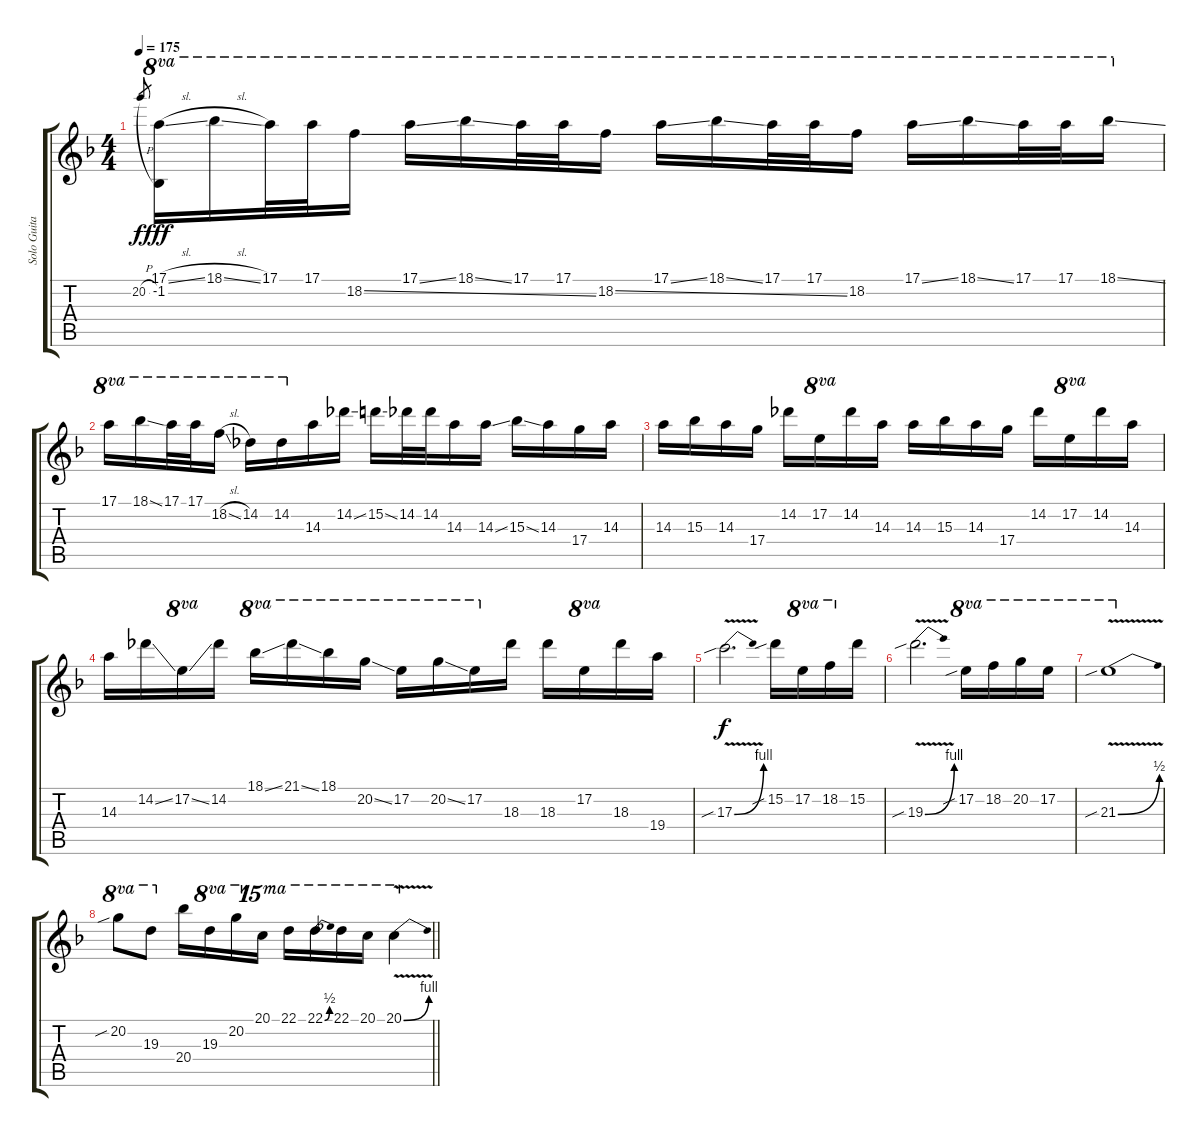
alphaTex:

\track ("Solo Guitar 1" "Solo Guita") {instrument distortionguitar}
\staff {score tabs}
\tuning (E4 B3 G3 D3 A2 D2) {hide}
\ts (4 4)
\tempo 175
\clef g2
\ks f
20.2{h}.8{gr dy f} (17.1{sl} -1.2).16{ot 8va dy fff} 18.1{sl}.16{ot 8va} 17.1.32{ot 8va} 17.1.32{ot 8va} 18.2{ss}.16{ot 8va} 17.1{ss}.16{ot 8va} 18.1{ss}.16{ot 8va} 17.1.32{ot 8va} 17.1.32{ot 8va} 18.2{ss}.16{ot 8va} 17.1{ss}.16{ot 8va} 18.1{ss}.16{ot 8va} 17.1.32{ot 8va} 17.1.32{ot 8va} 18.2.16{ot 8va} 17.1{ss}.16{ot 8va} 18.1{ss}.16{ot 8va} 17.1.32{ot 8va} 17.1.32{ot 8va} 18.1{ss}.16{ot 8va} |
17.1.16{ot 8va} 18.1{ss}.16{ot 8va} 17.1.32{ot 8va} 17.1.32{ot 8va} 18.2{sl}.16{ot 8va} 14.2.16{ot 8va} 14.2.16{ot 8va} 14.3.16 14.2{ss}.16 15.2{ss}.16 14.2.32 14.2.32 14.3.16 14.3{ss}.16 15.3{ss}.16 14.3.16 17.4.16 14.3.16 |
14.3.16 15.3.16 14.3.16 17.4.16 14.2.16 17.2.16{ot 8va} 14.2.16 14.3.16 14.3.16 15.3.16 14.3.16 17.4.16 14.2.16 17.2.16{ot 8va} 14.2.16 14.3.16 |
14.3.16 14.2{ss}.16 17.2{ss}.16{ot 8va} 14.2.16 18.1{ss}.16{ot 8va} 21.1{ss}.16{ot 8va} 18.1.16{ot 8va} 20.2{ss}.16{ot 8va} 17.2.16{ot 8va} 20.2{ss}.16{ot 8va} 17.2.16{ot 8va} 18.3.16 18.3.16 17.2.16{ot 8va} 18.3.16 19.4.16 |
17.3{be (bend 0 0 60 4) v sib}.2{d dy f} 15.2{sib}.16 17.2.16{ot 8va} 18.2.16{ot 8va} 15.2.16 |
19.3{be (bend 0 0 60 4) v sib}.2{d} 17.2{sib}.16{ot 8va} 18.2.16{ot 8va} 20.2.16{ot 8va} 17.2.16{ot 8va} |
21.3{be (bend 0 0 60 2) v sib}.1{ot 8va} |
\barLineRight lightlight
20.2{sib}.8{ot 8va} 19.3.8{ot 8va} 20.4.16 19.3.16{ot 8va} 20.2.16{ot 8va} 20.1.16{ot 15ma} 22.1.16{ot 15ma} 22.1{be (bend 0 0 60 2)}.16{ot 15ma} 22.1.16{ot 15ma} 20.1.16{ot 15ma} 20.1{be (bend 0 0 60 4) v}.4{ot 15ma}
